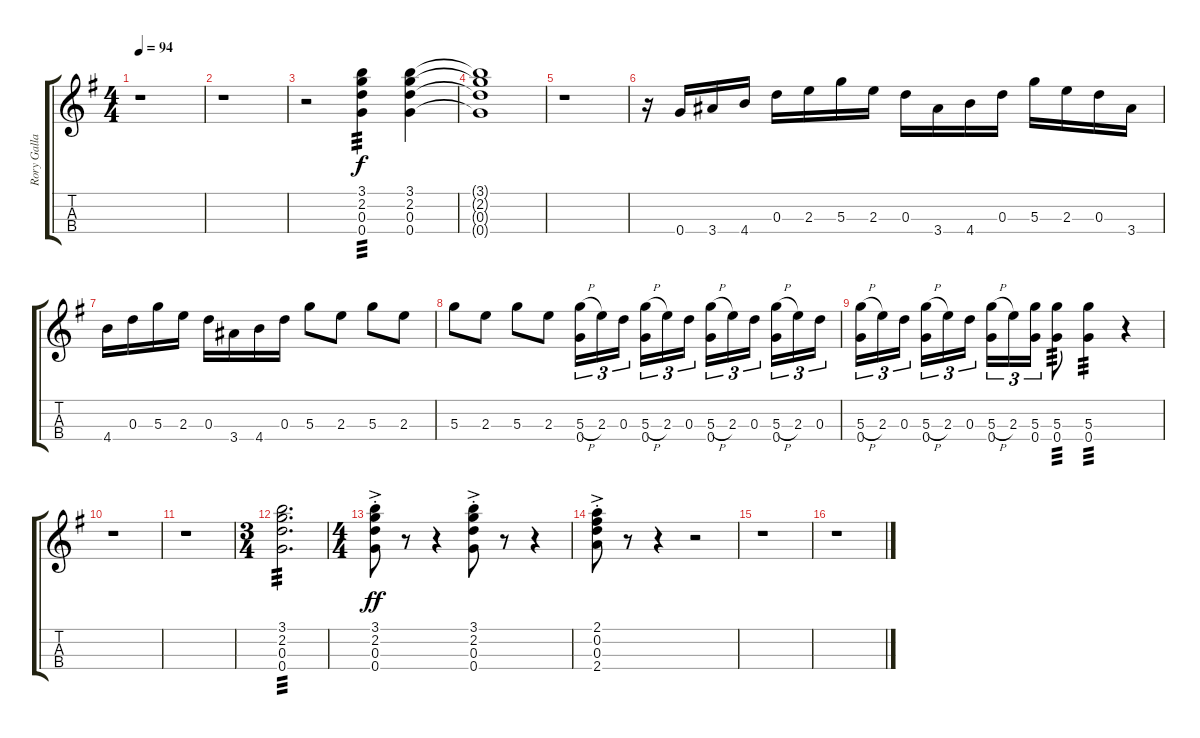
\track ("Rory Gallagher - Mandolin" "Rory Galla") {instrument acousticguitarsteel}
\staff {score tabs}
\tuning (E4 A4 D4 G3) {hide}
\ts (4 4)
\tempo 94
\clef g2
\ks g
r.1{dy f instrument acousticguitarsteel} |
r.1 |
r.2 (3.1 2.2 0.3 0.4).4{tp 3} (3.1 2.2 0.3 0.4).4 |
(3.1{t} 2.2{t} 0.3{t} 0.4{t}).1 |
r.1 |
r.16 0.4.16 3.4.16 4.4.16 0.3.16 2.3.16 5.3.16 2.3.16 0.3.16 3.4.16 4.4.16 0.3.16 5.3.16 2.3.16 0.3.16 3.4.16 |
4.4.16 0.3.16 5.3.16 2.3.16 0.3.16 3.4.16 4.4.16 0.3.16 5.3.8 2.3.8 5.3.8 2.3.8 |
5.3.8 2.3.8 5.3.8 2.3.8 (5.3{h} 0.4).16{tu (3 2)} 2.3.16{tu (3 2)} 0.3.16{tu (3 2) beam splitsecondary} (5.3{h} 0.4).16{tu (3 2)} 2.3.16{tu (3 2)} 0.3.16{tu (3 2)} (5.3{h} 0.4).16{tu (3 2)} 2.3.16{tu (3 2)} 0.3.16{tu (3 2) beam splitsecondary} (5.3{h} 0.4).16{tu (3 2)} 2.3.16{tu (3 2)} 0.3.16{tu (3 2)} |
(5.3{h} 0.4).16{tu (3 2)} 2.3.16{tu (3 2)} 0.3.16{tu (3 2) beam splitsecondary} (5.3{h} 0.4).16{tu (3 2)} 2.3.16{tu (3 2)} 0.3.16{tu (3 2)} (5.3{h} 0.4).16{tu (3 2)} 2.3.16{tu (3 2)} (5.3 0.4).16{tu (3 2)} (5.3 0.4).8{tp 3} (5.3 0.4).4{tp 3} r.4 |
r.1 |
r.1 |
\ts (3 4)
(3.1 2.2 0.3 0.4).2{d tp 3} |
\ts (4 4)
(3.1{ac st} 2.2{ac st} 0.3{ac st} 0.4{ac st}).8{dy ff} r.8 r.4 (3.1{ac st} 2.2{ac st} 0.3{ac st} 0.4{ac st}).8 r.8 r.4 |
(2.1{ac st} 0.2{ac st} 0.3{ac st} 2.4{ac st}).8 r.8 r.4 r.2 |
r.1 |
r.1
